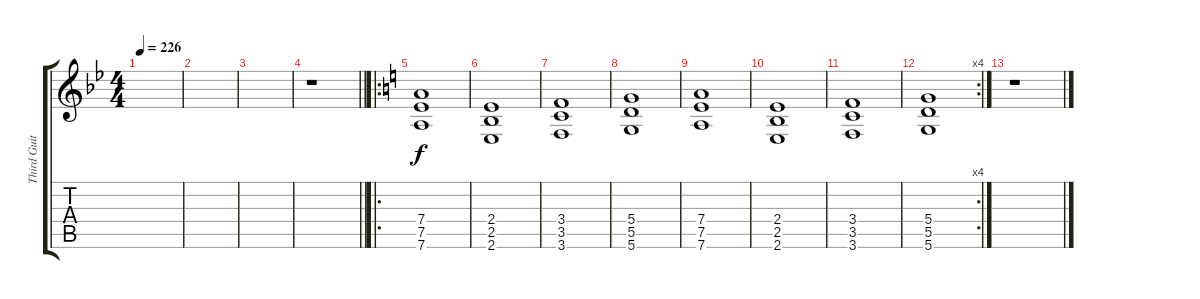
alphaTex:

\track ("Third Guitar" "Third Guit") {instrument distortionguitar}
\staff {score tabs}
\tuning (E4 B3 G3 D3 A2 D2) {hide}
\ts (4 4)
\tempo 226
\clef g2
\ks bb
|
|
|
\barLineRight lightlight
r.1 |
\ro
\ks c
(7.4 7.5 7.6).1{dy f} |
(2.4 2.5 2.6).1 |
(3.4 3.5 3.6).1 |
(5.4 5.5 5.6).1 |
(7.4 7.5 7.6).1 |
(2.4 2.5 2.6).1 |
(3.4 3.5 3.6).1 |
\rc 4
(5.4 5.5 5.6).1 |
r.1
